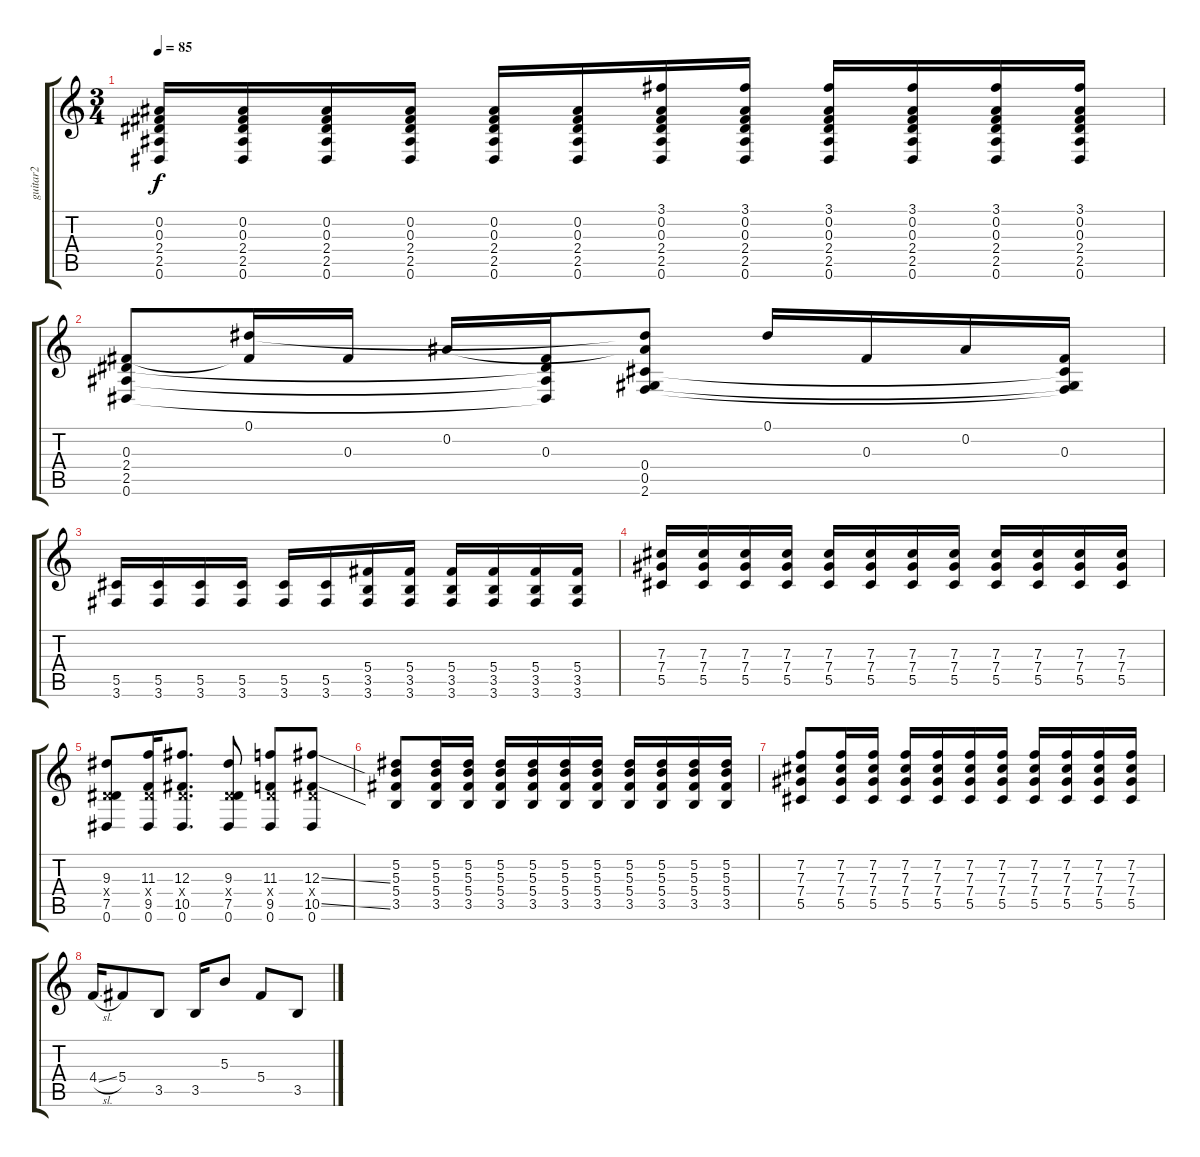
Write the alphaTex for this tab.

\track ("guitar2" "guitar2") {instrument overdrivenguitar}
\staff {score tabs}
\tuning (Eb4 Bb3 Gb3 Db3 Ab2 Eb2) {hide}
\ts (3 4)
\tempo 85
\clef g2
\ks c
(0.2 0.3 2.4 2.5 0.6).16{dy f} (0.2 0.3 2.4 2.5 0.6).16 (0.2 0.3 2.4 2.5 0.6).16 (0.2 0.3 2.4 2.5 0.6).16 (0.2 0.3 2.4 2.5 0.6).16 (0.2 0.3 2.4 2.5 0.6).16 (3.1 0.2 0.3 2.4 2.5 0.6).16 (3.1 0.2 0.3 2.4 2.5 0.6).16 (3.1 0.2 0.3 2.4 2.5 0.6).16 (3.1 0.2 0.3 2.4 2.5 0.6).16 (3.1 0.2 0.3 2.4 2.5 0.6).16 (3.1 0.2 0.3 2.4 2.5 0.6).16 |
(0.3 2.4 2.5 0.6).8 (0.1 0.3{t}).16 0.3.16 0.2.16 (0.3 2.4{t} 2.5{t} 0.6{t}).16 (0.1{t} 0.2{t} 0.4 0.5 2.6).8 0.1.16 0.3.16 0.2.16 (0.3 0.4{t} 0.5{t} 2.6{t}).16 |
(5.5 3.6).16 (5.5 3.6).16 (5.5 3.6).16 (5.5 3.6).16 (5.5 3.6).16 (5.5 3.6).16 (5.4 3.5 3.6).16 (5.4 3.5 3.6).16 (5.4 3.5 3.6).16 (5.4 3.5 3.6).16 (5.4 3.5 3.6).16 (5.4 3.5 3.6).16 |
(7.3 7.4 5.5).16 (7.3 7.4 5.5).16 (7.3 7.4 5.5).16 (7.3 7.4 5.5).16 (7.3 7.4 5.5).16 (7.3 7.4 5.5).16 (7.3 7.4 5.5).16 (7.3 7.4 5.5).16 (7.3 7.4 5.5).16 (7.3 7.4 5.5).16 (7.3 7.4 5.5).16 (7.3 7.4 5.5).16 |
(9.3 2.4{x} 7.5 0.6).8 (11.3 2.4{x} 9.5 0.6).16 (12.3 2.4{x} 10.5 0.6).8{d} (9.3 2.4{x} 7.5 0.6).8 (11.3 2.4{x} 9.5 0.6).8 (12.3{ss} 2.4{x} 10.5{ss} 0.6).8 |
(5.2 5.3 5.4 3.5).8 (5.2 5.3 5.4 3.5).16 (5.2 5.3 5.4 3.5).16 (5.2 5.3 5.4 3.5).16 (5.2 5.3 5.4 3.5).16 (5.2 5.3 5.4 3.5).16 (5.2 5.3 5.4 3.5).16 (5.2 5.3 5.4 3.5).16 (5.2 5.3 5.4 3.5).16 (5.2 5.3 5.4 3.5).16 (5.2 5.3 5.4 3.5).16 |
(7.2 7.3 7.4 5.5).8 (7.2 7.3 7.4 5.5).16 (7.2 7.3 7.4 5.5).16 (7.2 7.3 7.4 5.5).16 (7.2 7.3 7.4 5.5).16 (7.2 7.3 7.4 5.5).16 (7.2 7.3 7.4 5.5).16 (7.2 7.3 7.4 5.5).16 (7.2 7.3 7.4 5.5).16 (7.2 7.3 7.4 5.5).16 (7.2 7.3 7.4 5.5).16 |
4.4{sl}.16 5.4.8 3.5.8 3.5.16 5.3.8 5.4.8 3.5.8
